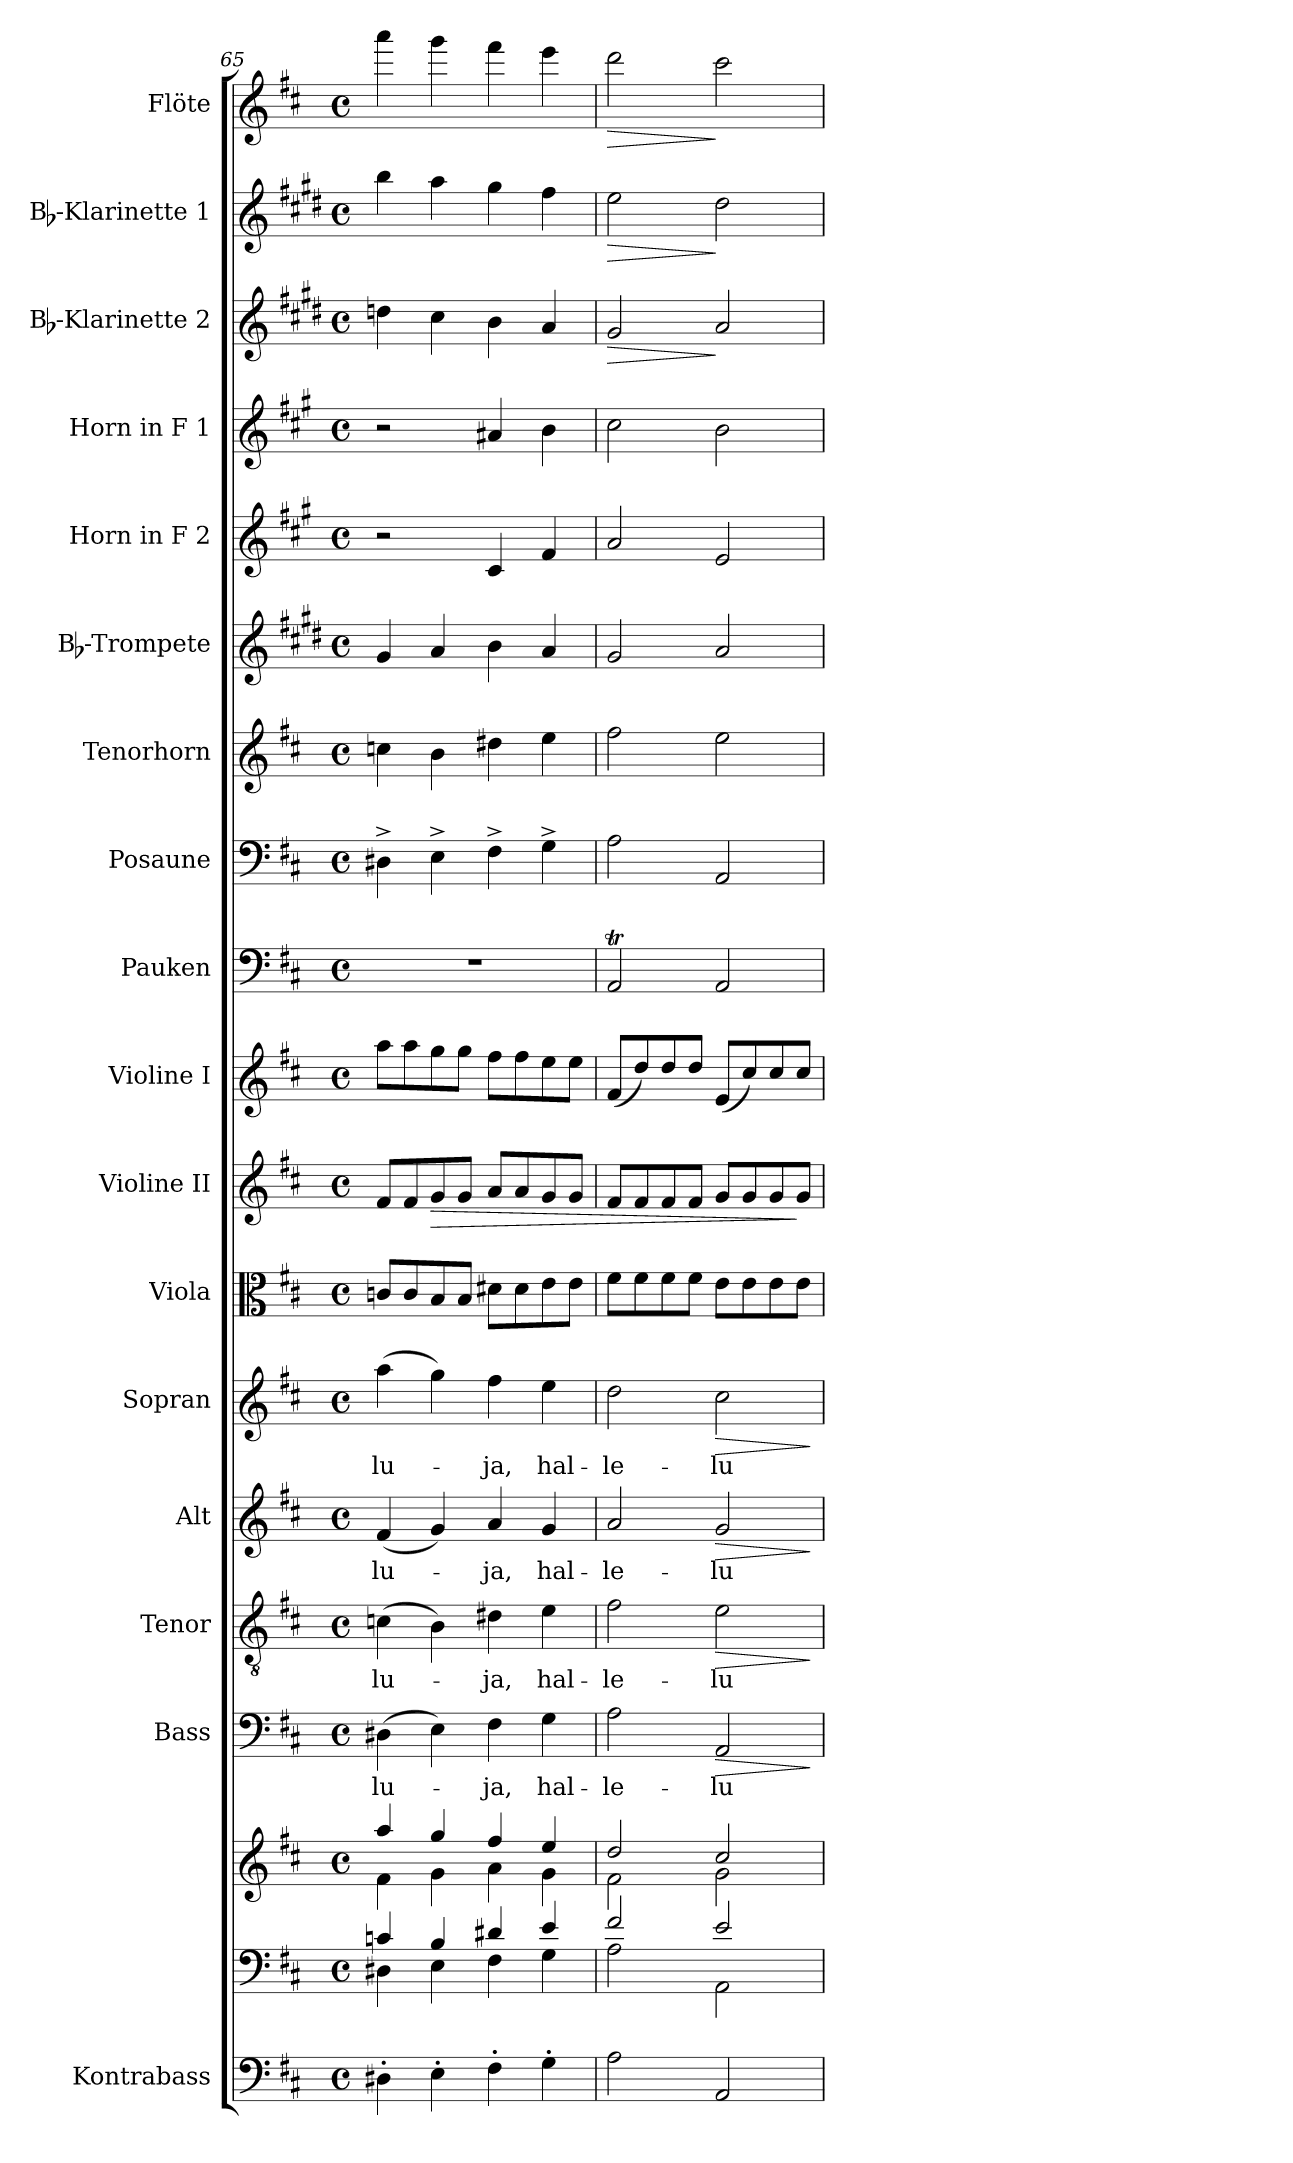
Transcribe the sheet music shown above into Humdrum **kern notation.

**kern	**kern	**kern	**kern	**text	**dynam	**kern	**text	**dynam	**kern	**text	**dynam	**kern	**text	**dynam	**kern	**kern	**dynam	**kern	**kern	**kern	**kern	**kern	**kern	**kern	**kern	**dynam	**kern	**dynam	**kern	**dynam
*part18	*part17	*part17	*part16	*part16	*part16	*part15	*part15	*part15	*part14	*part14	*part14	*part13	*part13	*part13	*part12	*part11	*part11	*part10	*part9	*part8	*part7	*part6	*part5	*part4	*part3	*part3	*part2	*part2	*part1	*part1
*staff19	*staff18	*staff17	*staff16	*staff16	*staff16	*staff15	*staff15	*staff15	*staff14	*staff14	*staff14	*staff13	*staff13	*staff13	*staff12	*staff11	*staff11	*staff10	*staff9	*staff8	*staff7	*staff6	*staff5	*staff4	*staff3	*staff3	*staff2	*staff2	*staff1	*staff1
*I"Kontrabass	*	*	*I"Bass	*	*	*I"Tenor	*	*	*I"Alt	*	*	*I"Sopran	*	*	*I"Viola	*I"Violine II	*	*I"Violine I	*I"Pauken	*I"Posaune	*I"Tenorhorn	*I"Bb-Trompete	*I"Horn in F 2	*I"Horn in F 1	*I"Bb-Klarinette 2	*	*I"Bb-Klarinette 1	*	*I"Flöte	*
*I'Kb.	*	*	*I'B.	*	*	*I'T.	*	*	*I'A.	*	*	*I'S.	*	*	*I'Vla.	*I'Vl. II	*	*I'Vl. I	*I'Pk.	*I'Pos.	*I'T. Hrn.	*I'Bb Trp.	*	*	*I'Bb Kl. 2	*	*I'Bb Kl. 1	*	*I'Fl.	*
*clefF4	*clefF4	*clefG2	*clefF4	*	*	*clefGv2	*	*	*clefG2	*	*	*clefG2	*	*	*clefC3	*clefG2	*	*clefG2	*clefF4	*clefF4	*clefG2	*clefG2	*clefG2	*clefG2	*clefG2	*	*clefG2	*	*clefG2	*
*ITrd7c12	*	*	*	*	*	*	*	*	*	*	*	*	*	*	*	*	*	*	*	*	*ITrd8c14	*ITrd1c2	*ITrd4c7	*ITrd4c7	*ITrd1c2	*	*ITrd1c2	*	*	*
*k[f#c#]	*k[f#c#]	*k[f#c#]	*k[f#c#]	*	*	*k[f#c#]	*	*	*k[f#c#]	*	*	*k[f#c#]	*	*	*k[f#c#]	*k[f#c#]	*	*k[f#c#]	*k[f#c#]	*k[f#c#]	*k[f#c#]	*k[f#c#]	*k[f#c#]	*k[f#c#]	*k[f#c#]	*	*k[f#c#]	*	*k[f#c#]	*
*D:	*D:	*D:	*D:	*	*	*D:	*	*	*D:	*	*	*D:	*	*	*D:	*D:	*	*D:	*D:	*D:	*D:	*D:	*D:	*D:	*D:	*	*D:	*	*D:	*
*M4/4	*M4/4	*M4/4	*M4/4	*	*	*M4/4	*	*	*M4/4	*	*	*M4/4	*	*	*M4/4	*M4/4	*	*M4/4	*M4/4	*M4/4	*M4/4	*M4/4	*M4/4	*M4/4	*M4/4	*	*M4/4	*	*M4/4	*
*met(c)	*met(c)	*met(c)	*met(c)	*	*	*met(c)	*	*	*met(c)	*	*	*met(c)	*	*	*met(c)	*met(c)	*	*met(c)	*met(c)	*met(c)	*met(c)	*met(c)	*met(c)	*met(c)	*met(c)	*	*met(c)	*	*met(c)	*
=65	=65	=65	=65	=65	=65	=65	=65	=65	=65	=65	=65	=65	=65	=65	=65	=65	=65	=65	=65	=65	=65	=65	=65	=65	=65	=65	=65	=65	=65	=65
*	*^	*^	*	*	*	*	*	*	*	*	*	*	*	*	*	*	*	*	*	*	*	*	*	*	*	*	*	*	*	*
!	!	!	!	!	!	!LO:LY:b	!	!	!LO:LY:b	!	!	!LO:LY:b	!	!	!LO:LY:b	!	!	!	!	!	!	!	!	!	!	!	!	!	!	!	!	!
4DD#X'>\	4cn/	4D#X\	4aa/	4f#\	(>4D#X\	-lu-	.	(>4cn\	-lu-	.	(<4f#/	-lu-	.	(>4aa\	-lu-	.	8cn/L	8f#/L	.	8aa\L	1r	4D#X^>\	4cn\	4f#/	2r	2r	4ccn\	.	4aa\	.	4aaa\	.
.	.	.	.	.	.	.	.	.	.	.	.	.	.	.	.	.	8c/	8f#/	.	8aa\	.	.	.	.	.	.	.	.	.	.	.	.
!	!	!	!	!	!	!	!	!	!	!	!	!	!	!	!	!	!	!	!LO:HP:b	!	!	!	!	!	!	!	!	!	!	!	!	!
4EE'>\	4B/	4E\	4gg/	4g\	4E\)	.	.	4B\)	.	.	4g/)	.	.	4gg\)	.	.	8B/	8g/	>	8gg\	.	4E^>\	4B\	4g/	.	.	4b\	.	4gg\	.	4ggg\	.
.	.	.	.	.	.	.	.	.	.	.	.	.	.	.	.	.	8B/J	8g/J	.	8gg\J	.	.	.	.	.	.	.	.	.	.	.	.
!	!	!	!	!	!	!LO:LY:b	!	!	!LO:LY:b	!	!	!LO:LY:b	!	!	!LO:LY:b	!	!	!	!	!	!	!	!	!	!	!	!	!	!	!	!	!
4FF#'>\	4d#X/	4F#\	4ff#/	4a\	4F#\	-ja,	.	4d#X\	-ja,	.	4a/	-ja,	.	4ff#\	-ja,	.	8d#X\L	8a/L	.	8ff#\L	.	4F#^>\	4d#X\	4a\	4F#/	4d#X/	4a\	.	4ff#\	.	4fff#\	.
.	.	.	.	.	.	.	.	.	.	.	.	.	.	.	.	.	8d#\	8a/	.	8ff#\	.	.	.	.	.	.	.	.	.	.	.	.
!	!	!	!	!	!	!LO:LY:b	!	!	!LO:LY:b	!	!	!LO:LY:b	!	!	!LO:LY:b	!	!	!	!	!	!	!	!	!	!	!	!	!	!	!	!	!
4GG'>\	4e/	4G\	4ee/	4g\	4G\	hal-	.	4e\	hal-	.	4g/	hal-	.	4ee\	hal-	.	8e\	8g/	.	8ee\	.	4G^>\	4e\	4g/	4B/	4e\	4g/	.	4ee\	.	4eee\	.
.	.	.	.	.	.	.	.	.	.	.	.	.	.	.	.	.	8e\J	8g/J	.	8ee\J	.	.	.	.	.	.	.	.	.	.	.	.
=66	=66	=66	=66	=66	=66	=66	=66	=66	=66	=66	=66	=66	=66	=66	=66	=66	=66	=66	=66	=66	=66	=66	=66	=66	=66	=66	=66	=66	=66	=66	=66	=66
!	!	!	!	!	!	!LO:LY:b	!	!	!LO:LY:b	!	!	!LO:LY:b	!	!	!LO:LY:b	!	!	!	!	!	!	!	!	!	!	!	!	!LO:HP:b	!	!LO:HP:b	!	!LO:HP:b
2AA\	2f#/	2A\	2dd/	2f#\	2A\	-le-	.	2f#\	-le-	.	2a/	-le-	.	2dd\	-le-	.	8f#\L	8f#/L	.	(<8f#/L	2AAT/	2A\	2f#\	2f#/	2d/	2f#\	2f#/	>	2dd\	>	2ddd\	>
.	.	.	.	.	.	.	.	.	.	.	.	.	.	.	.	.	8f#\	8f#/	.	8dd/)	.	.	.	.	.	.	.	.	.	.	.	.
.	.	.	.	.	.	.	.	.	.	.	.	.	.	.	.	.	8f#\	8f#/	.	8dd/	.	.	.	.	.	.	.	.	.	.	.	.
.	.	.	.	.	.	.	.	.	.	.	.	.	.	.	.	.	8f#\J	8f#/J	.	8dd/J	.	.	.	.	.	.	.	.	.	.	.	.
!	!	!	!	!	!	!LO:LY:b	!LO:HP:b	!	!LO:LY:b	!LO:HP:b	!	!LO:LY:b	!LO:HP:b	!	!LO:LY:b	!LO:HP:b	!	!	!	!	!	!	!	!	!	!	!	!	!	!	!	!
2AAA/	2e/	2AA\	2cc#/	2g\	2AA/	-lu-	>	2e\	-lu-	>	2g/	-lu-	>	2cc#\	-lu-	>	8e\L	8g/L	.	(<8e/L	2AATTTT/	2AA/	2e\	2g/	2A/	2e\	2g/	]	2cc#\	]	2ccc#\	]
.	.	.	.	.	.	.	.	.	.	.	.	.	.	.	.	.	8e\	8g/	.	8cc#/)	.	.	.	.	.	.	.	.	.	.	.	.
.	.	.	.	.	.	.	.	.	.	.	.	.	.	.	.	.	8e\	8g/	.	8cc#/	.	.	.	.	.	.	.	.	.	.	.	.
.	.	.	.	.	.	.	.	.	.	.	.	.	.	.	.	.	8e\J	8g/J	]	8cc#/J	.	.	.	.	.	.	.	.	.	.	.	.
*	*v	*v	*	*	*	*	*	*	*	*	*	*	*	*	*	*	*	*	*	*	*	*	*	*	*	*	*	*	*	*	*	*
*	*	*v	*v	*	*	*	*	*	*	*	*	*	*	*	*	*	*	*	*	*	*	*	*	*	*	*	*	*	*	*	*
.	.	.	.	.	]	.	.	]	.	.	]	.	.	]	.	.	.	.	.	.	.	.	.	.	.	.	.	.	.	.
=	=	=	=	=	=	=	=	=	=	=	=	=	=	=	=	=	=	=	=	=	=	=	=	=	=	=	=	=	=	=
*-	*-	*-	*-	*-	*-	*-	*-	*-	*-	*-	*-	*-	*-	*-	*-	*-	*-	*-	*-	*-	*-	*-	*-	*-	*-	*-	*-	*-	*-	*-
